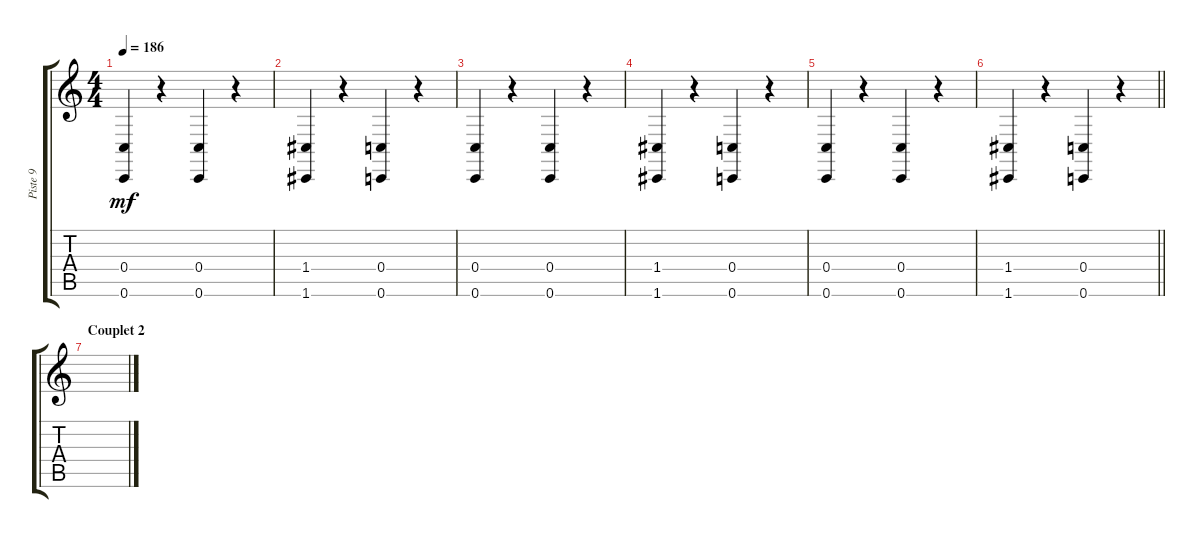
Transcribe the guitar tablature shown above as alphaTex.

\track ("Piste 9" "Piste 9") {instrument churchorgan}
\staff {score tabs}
\tuning (D4 A3 F3 C3 G2 C2) {hide}
\ts (4 4)
\tempo 186
\clef g2
\ks c
(0.4 0.6).4{dy mf} r.4 (0.4 0.6).4 r.4 |
(1.4 1.6).4 r.4 (0.4 0.6).4 r.4 |
(0.4 0.6).4 r.4 (0.4 0.6).4 r.4 |
(1.4 1.6).4 r.4 (0.4 0.6).4 r.4 |
(0.4 0.6).4 r.4 (0.4 0.6).4 r.4 |
\barLineRight lightlight
(1.4 1.6).4 r.4 (0.4 0.6).4 r.4 |
\section ("" "Couplet 2")
